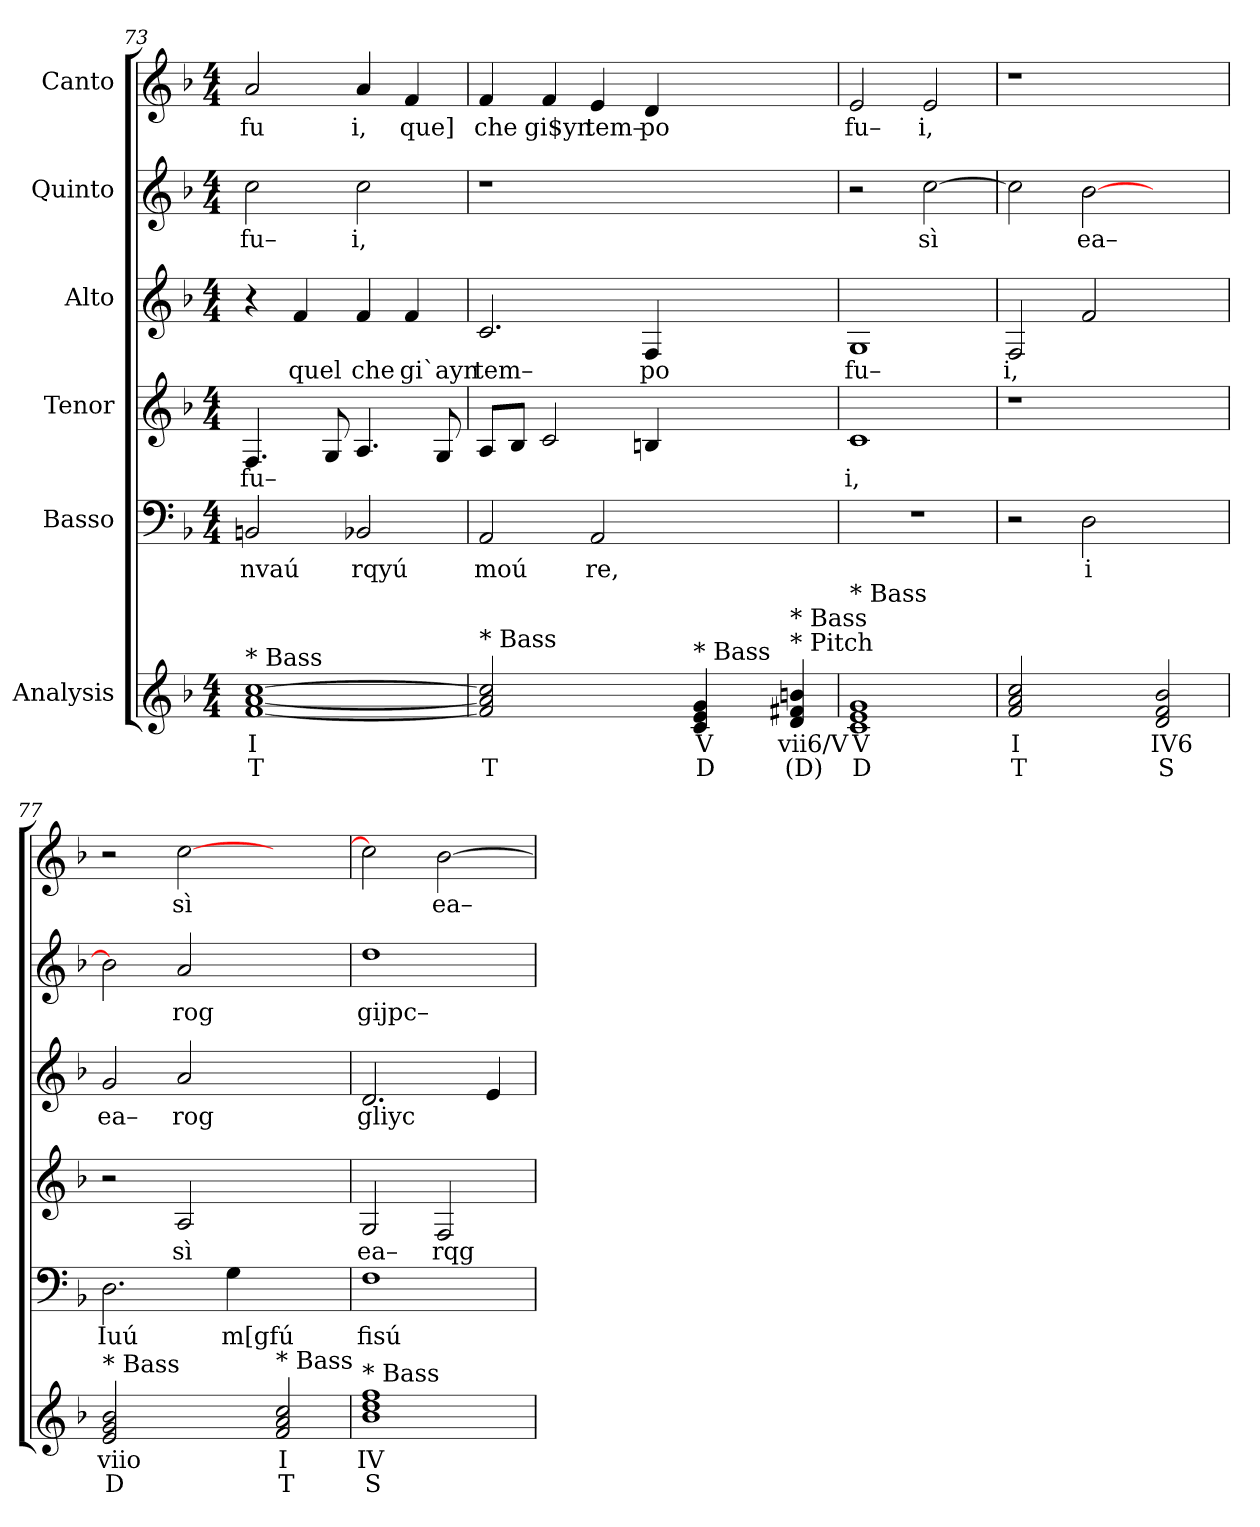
**kern	**text	**text	**kern	**text	**kern	**text	**kern	**text	**kern	**text	**kern	**text
*part6	*part6	*part6	*part5	*part5	*part4	*part4	*part3	*part3	*part2	*part2	*part1	*part1
*staff6	*staff6	*staff6	*staff5	*staff5	*staff4	*staff4	*staff3	*staff3	*staff2	*staff2	*staff1	*staff1
*I"Analysis	*	*	*I"Basso	*	*I"Tenor	*	*I"Alto	*	*I"Quinto	*	*I"Canto	*
*	*	*	*clefF4	*	*clefG2	*	*clefG2	*	*clefG2	*	*clefG2	*
*k[b-]	*	*	*k[b-]	*	*k[b-]	*	*k[b-]	*	*k[b-]	*	*k[b-]	*
*	*	*	*F:	*	*F:	*	*F:	*	*F:	*	*F:	*
*M4/4	*	*	*M4/4	*	*M4/4	*	*M4/4	*	*M4/4	*	*M4/4	*
=73	=73	=73	=73	=73	=73	=73	=73	=73	=73	=73	=73	=73
!	!	!	!	!LO:LY:b	!	!	!	!	!	!	!	!
!	!	!	!	!	!	!LO:LY:b	!	!	!	!	!	!
!	!	!	!	!	!	!	!	!	!	!LO:LY:b	!	!
!LO:TX:a:t=* Bass	!	!	!	!	!	!	!	!	!	!	!	!
!	!	!	!	!	!	!	!	!	!	!	!	!LO:LY:b
[1f [1a [1cc	I	T	2BBn/	nvaú	4.F/	fu–	4r	.	2cc\	fu–	2a/	fu
!	!	!	!	!	!	!	!	!LO:LY:b	!	!	!	!
.	.	.	.	.	.	.	4f/	quel	.	.	.	.
.	.	.	.	.	8G/	.	.	.	.	.	.	.
!	!	!	!	!LO:LY:b	!	!	!	!	!	!	!	!
!	!	!	!	!	!	!	!	!LO:LY:b	!	!	!	!
!	!	!	!	!	!	!	!	!	!	!LO:LY:b	!	!
!	!	!	!	!	!	!	!	!	!	!	!	!LO:LY:b
.	.	.	2BB-X/	rqyú	4.A/	.	4f/	che	2cc\	i,	4a/	i,
!	!	!	!	!	!	!	!	!LO:LY:b	!	!	!	!
!	!	!	!	!	!	!	!	!	!	!	!	!LO:LY:b
.	.	.	.	.	.	.	4f/	gi`ayn	.	.	4f/	que]
.	.	.	.	.	8G/	.	.	.	.	.	.	.
=74	=74	=74	=74	=74	=74	=74	=74	=74	=74	=74	=74	=74
!	!	!	!	!LO:LY:b	!	!	!	!	!	!	!	!
!	!	!	!	!	!	!	!	!LO:LY:b	!	!	!	!
!LO:TX:a:t=* Bass	!	!	!	!	!	!	!	!	!	!	!	!
!	!	!	!	!	!	!	!	!	!	!	!	!LO:LY:b
2f] 2a] 2cc]	.	T	2AA/	moú	8A/L	.	2.c/	tem–	1r	.	4f/	che
.	.	.	.	.	8B-/J	.	.	.	.	.	.	.
!	!	!	!	!	!	!	!	!	!	!	!	!LO:LY:b
.	.	.	.	.	2c/	.	.	.	.	.	4f/	gi$yn
!	!	!	!	!LO:LY:b	!	!	!	!	!	!	!	!
!	!	!	!	!	!	!	!	!	!	!	!	!LO:LY:b
2ryy	.	.	2AA/	re,	.	.	.	.	.	.	4e/	tem–
!	!	!	!	!	!	!	!	!LO:LY:b	!	!	!	!
!	!	!	!	!	!	!	!	!	!	!	!	!LO:LY:b
.	.	.	.	.	4Bn/	.	4F/	po	.	.	4d/	po
!LO:TX:a:t=* Bass	!	!	!	!	!	!	!	!	!	!	!	!
4c 4e 4g	V	D	2.ryy	.	2.ryy	.	2.ryy	.	2.ryy	.	2.ryy	.
4ryy	.	.	.	.	.	.	.	.	.	.	.	.
!LO:TX:a:t=* Pitch	!	!	!	!	!	!	!	!	!	!	!	!
!LO:TX:a:t=* Bass	!	!	!	!	!	!	!	!	!	!	!	!
4d 4f#X 4bn	vii6/V	(D)	.	.	.	.	.	.	.	.	.	.
=75	=75	=75	=75	=75	=75	=75	=75	=75	=75	=75	=75	=75
!	!	!	!	!	!	!LO:LY:b	!	!	!	!	!	!
!	!	!	!	!	!	!	!	!LO:LY:b	!	!	!	!
!LO:TX:a:t=* Bass	!	!	!	!	!	!	!	!	!	!	!	!
!	!	!	!	!	!	!	!	!	!	!	!	!LO:LY:b
1c 1e 1g	V	D	1r	.	1c	i,	1G	fu–	2r	.	2e/	fu–
!	!	!	!	!	!	!	!	!	!	!LO:LY:b	!	!
!	!	!	!	!	!	!	!	!	!	!	!	!LO:LY:b
.	.	.	.	.	.	.	.	.	[2cc\	sì	2e/	i,
=76	=76	=76	=76	=76	=76	=76	=76	=76	=76	=76	=76	=76
!	!	!	!	!	!	!	!	!LO:LY:b	!	!	!	!
2f 2a 2cc	I	T	2r	.	1r	.	2F/	i,	2cc\]	.	1r	.
!	!	!	!	!LO:LY:b	!	!	!	!	!	!	!	!
!	!	!	!	!	!	!	!	!	!	!LO:LY:b	!	!
2ryy	.	.	2D\	i	.	.	2f/	.	[2b-\	ea–	.	.
2d 2f 2b-	IV6	S	2ryy	.	2ryy	.	2ryy	.	2ryy	.	2ryy	.
=77	=77	=77	=77	=77	=77	=77	=77	=77	=77	=77	=77	=77
!	!	!	!	!LO:LY:b	!	!	!	!	!	!	!	!
!LO:TX:a:t=* Bass	!	!	!	!	!	!	!	!	!	!	!	!
!	!	!	!	!	!	!	!	!LO:LY:b	!	!	!	!
2e 2g 2b-	viio	D	2.D\	Iuú	2r	.	2g/	ea–	2b-\]	.	2r	.
!	!	!	!	!	!	!LO:LY:b	!	!	!	!	!	!
!	!	!	!	!	!	!	!	!LO:LY:b	!	!	!	!
!	!	!	!	!	!	!	!	!	!	!LO:LY:b	!	!
!	!	!	!	!	!	!	!	!	!	!	!	!LO:LY:b
2ryy	.	.	.	.	2A/	sì	2a/	rog	2a/	rog	[2cc\	sì
!	!	!	!	!LO:LY:b	!	!	!	!	!	!	!	!
.	.	.	4G\	m[gfú	.	.	.	.	.	.	.	.
!LO:TX:a:t=* Bass	!	!	!	!	!	!	!	!	!	!	!	!
2f 2a 2cc	I	T	2ryy	.	2ryy	.	2ryy	.	2ryy	.	2ryy	.
=78	=78	=78	=78	=78	=78	=78	=78	=78	=78	=78	=78	=78
!	!	!	!	!LO:LY:b	!	!	!	!	!	!	!	!
!	!	!	!	!	!	!LO:LY:b	!	!	!	!	!	!
!	!	!	!	!	!	!	!	!LO:LY:b	!	!	!	!
!LO:TX:a:t=* Bass	!	!	!	!	!	!	!	!	!	!	!	!
!	!	!	!	!	!	!	!	!	!	!LO:LY:b	!	!
1b- 1dd 1ff	IV	S	1F	fisú	2G/	ea–	2.d/	gliyc	1dd	gijpc–	2cc\]	.
!	!	!	!	!	!	!LO:LY:b	!	!	!	!	!	!
!	!	!	!	!	!	!	!	!	!	!	!	!LO:LY:b
.	.	.	.	.	2F/	rqg	.	.	.	.	[2b-\	ea–
.	.	.	.	.	.	.	4e/	.	.	.	.	.
=	=	=	=	=	=	=	=	=	=	=	=	=
*-	*-	*-	*-	*-	*-	*-	*-	*-	*-	*-	*-	*-
